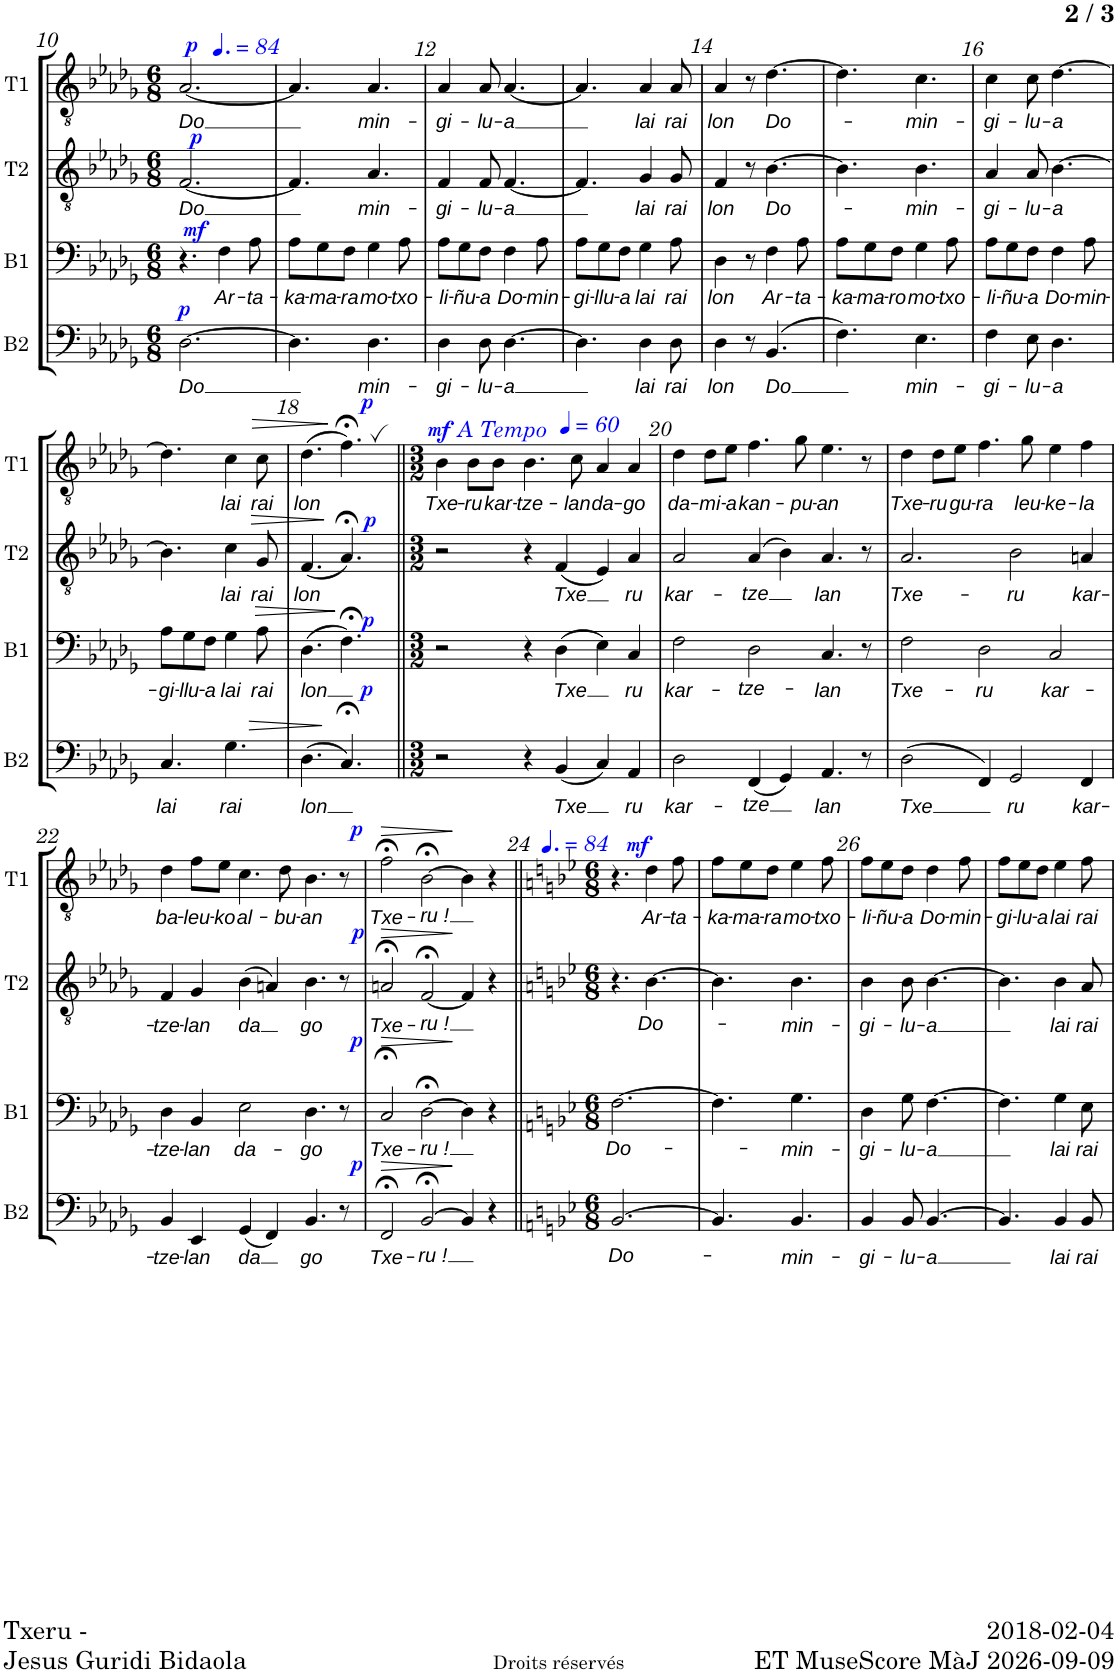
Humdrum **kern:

**kern	**text	**dynam	**kern	**text	**dynam	**kern	**text	**dynam	**kern	**text	**dynam
*part4	*part4	*part4	*part3	*part3	*part3	*part2	*part2	*part2	*part1	*part1	*part1
*staff4	*staff4	*staff4	*staff3	*staff3	*staff3	*staff2	*staff2	*staff2	*staff1	*staff1	*staff1
*I"Basse	*	*	*I"Baryton	*	*	*I"Ténor 2	*	*	*I"Ténor 1	*	*
*I'B2	*	*	*I'B1	*	*	*I'T2	*	*	*I'T1	*	*
!!LO:PB:g=z
*clefF4	*	*	*clefF4	*	*	*clefGv2	*	*	*clefGv2	*	*
*k[b-e-a-d-g-]	*	*	*k[b-e-a-d-g-]	*	*	*k[b-e-a-d-g-]	*	*	*k[b-e-a-d-g-]	*	*
*M6/8	*	*	*M6/8	*	*	*M6/8	*	*	*M6/8	*	*
*MM126	*	*	*MM126	*	*	*MM126	*	*	*MM126	*	*
=10	=10	=10	=10	=10	=10	=10	=10	=10	=10	=10	=10
!	!LO:LY:b	!LO:DY:a	!	!	!	!	!LO:LY:b	!LO:DY:a	!	!LO:LY:b	!LO:DY:a
[2.D-\	-Do	p	4.r	.	.	[2.F/	Do	p	[2.A-/	Do	p
!	!	!	!	!LO:LY:b	!LO:DY:a	!	!	!	!	!	!
.	.	.	4F\	Ar-	mf	.	.	.	.	.	.
!	!	!	!	!LO:LY:b	!	!	!	!	!	!	!
.	.	.	8A-\	-ta-	.	.	.	.	.	.	.
=11	=11	=11	=11	=11	=11	=11	=11	=11	=11	=11	=11
!	!	!	!	!LO:LY:b	!	!	!	!	!	!	!
4.D-\]	.	.	8A-\L	-ka-	.	4.F/]	.	.	4.A-/]	.	.
!	!	!	!	!LO:LY:b	!	!	!	!	!	!	!
.	.	.	8G-\	-ma-	.	.	.	.	.	.	.
!	!	!	!	!LO:LY:b	!	!	!	!	!	!	!
.	.	.	8F\J	-ra	.	.	.	.	.	.	.
!	!LO:LY:b	!	!	!LO:LY:b	!	!	!LO:LY:b	!	!	!LO:LY:b	!
4.D-\	min-	.	4G-\	mo-	.	4.A-/	min-	.	4.A-/	min-	.
!	!	!	!	!LO:LY:b	!	!	!	!	!	!	!
.	.	.	8A-\	-txo-	.	.	.	.	.	.	.
=12	=12	=12	=12	=12	=12	=12	=12	=12	=12	=12	=12
!	!LO:LY:b	!	!	!LO:LY:b	!	!	!LO:LY:b	!	!	!LO:LY:b	!
4D-\	-gi-	.	8A-\L	-li-	.	4F/	-gi-	.	4A-/	-gi-	.
!	!	!	!	!LO:LY:b	!	!	!	!	!	!	!
.	.	.	8G-\	-ñu-	.	.	.	.	.	.	.
!	!LO:LY:b	!	!	!LO:LY:b	!	!	!LO:LY:b	!	!	!LO:LY:b	!
8D-\	-lu-	.	8F\J	-a	.	8F/	-lu-	.	8A-/	-lu-	.
!	!LO:LY:b	!	!	!LO:LY:b	!	!	!LO:LY:b	!	!	!LO:LY:b	!
[4.D-\	-a	.	4F\	Do-	.	[4.F/	-a	.	[4.A-/	-a	.
!	!	!	!	!LO:LY:b	!	!	!	!	!	!	!
.	.	.	8A-\	-min-	.	.	.	.	.	.	.
=13	=13	=13	=13	=13	=13	=13	=13	=13	=13	=13	=13
!	!	!	!	!LO:LY:b	!	!	!	!	!	!	!
4.D-\]	.	.	8A-\L	-gi-	.	4.F/]	.	.	4.A-/]	.	.
!	!	!	!	!LO:LY:b	!	!	!	!	!	!	!
.	.	.	8G-\	-llu-	.	.	.	.	.	.	.
!	!	!	!	!LO:LY:b	!	!	!	!	!	!	!
.	.	.	8F\J	-a	.	.	.	.	.	.	.
!	!LO:LY:b	!	!	!LO:LY:b	!	!	!LO:LY:b	!	!	!LO:LY:b	!
4D-\	lai	.	4G-\	lai	.	4G-/	lai	.	4A-/	lai	.
!	!LO:LY:b	!	!	!LO:LY:b	!	!	!LO:LY:b	!	!	!LO:LY:b	!
8D-\	rai	.	8A-\	rai	.	8G-/	rai	.	8A-/	rai	.
=14	=14	=14	=14	=14	=14	=14	=14	=14	=14	=14	=14
!	!LO:LY:b	!	!	!LO:LY:b	!	!	!LO:LY:b	!	!	!LO:LY:b	!
4D-\	lon	.	4D-\	lon	.	4F/	lon	.	4A-/	lon	.
8r	.	.	8r	.	.	8r	.	.	8r	.	.
!	!LO:LY:b	!	!	!LO:LY:b	!	!	!LO:LY:b	!	!	!LO:LY:b	!
(4.BB-/	-Do	.	4F\	Ar-	.	[4.B-\	Do-	.	[4.d-\	Do-	.
!	!	!	!	!LO:LY:b	!	!	!	!	!	!	!
.	.	.	8A-\	-ta-	.	.	.	.	.	.	.
=15	=15	=15	=15	=15	=15	=15	=15	=15	=15	=15	=15
!	!	!	!	!LO:LY:b	!	!	!	!	!	!	!
4.F\)	.	.	8A-\L	-ka-	.	4.B-\]	.	.	4.d-\]	.	.
!	!	!	!	!LO:LY:b	!	!	!	!	!	!	!
.	.	.	8G-\	-ma-	.	.	.	.	.	.	.
!	!	!	!	!LO:LY:b	!	!	!	!	!	!	!
.	.	.	8F\J	-ro	.	.	.	.	.	.	.
!	!LO:LY:b	!	!	!LO:LY:b	!	!	!LO:LY:b	!	!	!LO:LY:b	!
4.E-\	min-	.	4G-\	mo-	.	4.B-\	-min-	.	4.c\	-min-	.
!	!	!	!	!LO:LY:b	!	!	!	!	!	!	!
.	.	.	8A-\	-txo-	.	.	.	.	.	.	.
=16	=16	=16	=16	=16	=16	=16	=16	=16	=16	=16	=16
!	!LO:LY:b	!	!	!LO:LY:b	!	!	!LO:LY:b	!	!	!LO:LY:b	!
4F\	-gi-	.	8A-\L	-li-	.	4A-/	-gi-	.	4c\	-gi-	.
!	!	!	!	!LO:LY:b	!	!	!	!	!	!	!
.	.	.	8G-\	-ñu-	.	.	.	.	.	.	.
!	!LO:LY:b	!	!	!LO:LY:b	!	!	!LO:LY:b	!	!	!LO:LY:b	!
8E-\	-lu-	.	8F\J	-a	.	8A-/	-lu-	.	8c\	-lu-	.
!	!LO:LY:b	!	!	!LO:LY:b	!	!	!LO:LY:b	!	!	!LO:LY:b	!
4.D-\	-a	.	4F\	Do-	.	[4.B-\	-a	.	[4.d-\	-a	.
!	!	!	!	!LO:LY:b	!	!	!	!	!	!	!
.	.	.	8A-\	-min-	.	.	.	.	.	.	.
!!LO:LB:g=z
=17	=17	=17	=17	=17	=17	=17	=17	=17	=17	=17	=17
!	!LO:LY:b	!	!	!LO:LY:b	!	!	!	!	!	!	!
4.C/	lai	.	8A-\L	-gi-	.	4.B-\]	.	.	4.d-\]	.	.
!	!	!	!	!LO:LY:b	!	!	!	!	!	!	!
.	.	.	8G-\	-llu-	.	.	.	.	.	.	.
!	!	!	!	!LO:LY:b	!	!	!	!	!	!	!
.	.	.	8F\J	-a	.	.	.	.	.	.	.
!	!LO:LY:b	!	!	!LO:LY:b	!	!	!LO:LY:b	!	!	!LO:LY:b	!
4.G-\	rai	.	4G-\	lai	.	4c\	lai	.	4c\	lai	.
!	!	!	!	!LO:LY:b	!LO:HP:b	!	!LO:LY:b	!LO:HP:b	!	!LO:LY:b	!LO:HP:b
.	.	.	8A-\	rai	>	8G-/	rai	>	8c\	rai	>
=18	=18	=18	=18	=18	=18	=18	=18	=18	=18	=18	=18
!	!LO:LY:b	!LO:HP:b	!	!LO:LY:b	!	!	!LO:LY:b	!	!	!LO:LY:b	!
*^	*	*	*^	*	*	*	*	*	*^	*	*
(4.D-\	2ryy	lon	>	(4.D-\	2ryy	lon	.	(4.F/	lon	.	(4.d-\	2ryy	lon	.
!	!	!	!	!	!	!	!	!	!	!LO:DY:n=1:a	!	!	!	!
4.C;</)	.	.	]	4.F;<\)	.	.	]	4.A-;</)	.	] p	4.f;<,\)	.	.	]
!	!	!	!	!	!	!	!	!	!	!	!	!	!	!LO:DY:a
.	16ryy	.	.	.	16ryy	.	.	.	.	.	.	4ryy	.	p
!	!	!	!LO:DY:a	!	!	!	!LO:DY:a	!	!	!	!	!	!	!
.	8.ryy	.	p	.	8.ryy	.	p	.	.	.	.	.	.	.
*v	*v	*	*	*	*	*	*	*	*	*	*v	*v	*	*
*	*	*	*v	*v	*	*	*	*	*	*	*	*
=19||	=19||	=19||	=19||	=19||	=19||	=19||	=19||	=19||	=19||	=19||	=19||
*M3/2	*	*	*M3/2	*	*	*M3/2	*	*	*M3/2	*	*
*	*	*	*	*	*	*	*	*	*MM60	*	*
*^	*	*	*^	*	*	*	*	*	*^	*	*
!	!	!	!	!	!	!	!	!	!	!	!LO:TX:a:i:color=#0000FF:t=A Tempo	!	!	!
!	!	!	!	!	!	!	!	!	!	!	!	!	!LO:LY:b	!LO:DY:a
*v	*v	*	*	*	*	*	*	*	*	*	*v	*v	*	*
*	*	*	*v	*v	*	*	*	*	*	*	*	*
2r	.	.	2r	.	.	2r	.	.	4B-\	Txe-	mf
!	!	!	!	!	!	!	!	!	!	!LO:LY:b	!
.	.	.	.	.	.	.	.	.	8B-\L	-ru	.
!	!	!	!	!	!	!	!	!	!	!LO:LY:b	!
.	.	.	.	.	.	.	.	.	8B-\J	kar-	.
!	!	!	!	!	!	!	!	!	!	!LO:LY:b	!
4r	.	.	4r	.	.	4r	.	.	4.B-\	-tze-	.
!	!LO:LY:b	!	!	!LO:LY:b	!	!	!LO:LY:b	!	!	!	!
(4BB-/	Txe	.	(4D-\	Txe	.	(4F/	-Txe	.	.	.	.
!	!	!	!	!	!	!	!	!	!	!LO:LY:b	!
.	.	.	.	.	.	.	.	.	8c\	-lan	.
!	!	!	!	!	!	!	!	!	!	!LO:LY:b	!
4C/)	.	.	4E-\)	.	.	4E-/)	.	.	4A-/	da-	.
!	!LO:LY:b	!	!	!LO:LY:b	!	!	!LO:LY:b	!	!	!LO:LY:b	!
4AA-/	ru	.	4C/	ru	.	4A-/	ru	.	4A-/	-go	.
=20	=20	=20	=20	=20	=20	=20	=20	=20	=20	=20	=20
!	!LO:LY:b	!	!	!LO:LY:b	!	!	!LO:LY:b	!	!	!LO:LY:b	!
2D-\	kar-	.	2F\	kar-	.	2A-/	kar-	.	4d-\	da-	.
!	!	!	!	!	!	!	!	!	!	!LO:LY:b	!
.	.	.	.	.	.	.	.	.	8d-\L	-mi-	.
!	!	!	!	!	!	!	!	!	!	!LO:LY:b	!
.	.	.	.	.	.	.	.	.	8e-\J	-a	.
!	!LO:LY:b	!	!	!LO:LY:b	!	!	!LO:LY:b	!	!	!LO:LY:b	!
(4FF/	-tze	.	2D-\	-tze-	.	(4A-/	-tze	.	4.f\	kan-	.
4GG-/)	.	.	.	.	.	4B-\)	.	.	.	.	.
!	!	!	!	!	!	!	!	!	!	!LO:LY:b	!
.	.	.	.	.	.	.	.	.	8g-\	-pu-	.
!	!LO:LY:b	!	!	!LO:LY:b	!	!	!LO:LY:b	!	!	!LO:LY:b	!
4.AA-/	lan	.	4.C/	-lan	.	4.A-/	lan	.	4.e-\	-an	.
8r	.	.	8r	.	.	8r	.	.	8r	.	.
=21	=21	=21	=21	=21	=21	=21	=21	=21	=21	=21	=21
!	!LO:LY:b	!	!	!LO:LY:b	!	!	!LO:LY:b	!	!	!LO:LY:b	!
(2D-\	-Txe	.	2F\	Txe-	.	2.A-/	Txe-	.	4d-\	Txe-	.
!	!	!	!	!	!	!	!	!	!	!LO:LY:b	!
.	.	.	.	.	.	.	.	.	8d-\L	-ru	.
!	!	!	!	!	!	!	!	!	!	!LO:LY:b	!
.	.	.	.	.	.	.	.	.	8e-\J	gu-	.
!	!	!	!	!LO:LY:b	!	!	!	!	!	!LO:LY:b	!
4FF/)	.	.	2D-\	-ru	.	.	.	.	4.f\	-ra	.
!	!LO:LY:b	!	!	!	!	!	!LO:LY:b	!	!	!	!
2GG-/	ru	.	.	.	.	2B-\	-ru	.	.	.	.
!	!	!	!	!	!	!	!	!	!	!LO:LY:b	!
.	.	.	.	.	.	.	.	.	8g-\	leu-	.
!	!	!	!	!LO:LY:b	!	!	!	!	!	!LO:LY:b	!
.	.	.	2C/	kar-	.	.	.	.	4e-\	-ke-	.
!	!LO:LY:b	!	!	!	!	!	!LO:LY:b	!	!	!LO:LY:b	!
4FF/	kar-	.	.	.	.	4An/	kar-	.	4f\	-la	.
!!LO:LB:g=z
=22	=22	=22	=22	=22	=22	=22	=22	=22	=22	=22	=22
!	!LO:LY:b	!	!	!LO:LY:b	!	!	!LO:LY:b	!	!	!LO:LY:b	!
4BB-/	-tze-	.	4D-\	-tze-	.	4F/	-tze-	.	4d-\	ba-	.
!	!LO:LY:b	!	!	!LO:LY:b	!	!	!LO:LY:b	!	!	!LO:LY:b	!
4EE-/	-lan	.	4BB-/	-lan	.	4G-/	-lan	.	8f\L	-leu-	.
!	!	!	!	!	!	!	!	!	!	!LO:LY:b	!
.	.	.	.	.	.	.	.	.	8e-\J	-ko	.
!	!LO:LY:b	!	!	!LO:LY:b	!	!	!LO:LY:b	!	!	!LO:LY:b	!
(4GG-/	-da	.	2E-\	da-	.	(4B-\	-da	.	4.c\	al-	.
4FF/)	.	.	.	.	.	4An/)	.	.	.	.	.
!	!	!	!	!	!	!	!	!	!	!LO:LY:b	!
.	.	.	.	.	.	.	.	.	8d-\	-bu-	.
!	!LO:LY:b	!	!	!LO:LY:b	!	!	!LO:LY:b	!	!	!LO:LY:b	!
4.BB-/	go	.	4.D-\	-go	.	4.B-\	go	.	4.B-\	-an	.
8r	.	.	8r	.	.	8r	.	.	8r	.	.
=23	=23	=23	=23	=23	=23	=23	=23	=23	=23	=23	=23
!	!LO:LY:b	!LO:HP:b	!	!LO:LY:b	!LO:HP:b	!	!LO:LY:b	!LO:HP:b	!	!LO:LY:b	!LO:HP:b
!	!	!LO:DY:n=1:a	!	!	!LO:DY:n=1:a	!	!	!LO:DY:n=1:a	!	!	!LO:DY:n=1:a
2FF;</	Txe-	> p	2C;</	Txe-	> p	2An;</	Txe-	> p	2f;<\	Txe-	> p
!	!LO:LY:b	!	!	!LO:LY:b	!	!	!LO:LY:b	!	!	!LO:LY:b	!
[>2BB-;</	-ru !	.	[2D-;<\	-ru !	.	[2F;</	-ru !	.	[2B-;<\	-ru !	.
4BB-/]	.	]	4D-\]	.	]	4F/]	.	]	4B-\]	.	]
4r	.	.	4r	.	.	4r	.	.	4r	.	.
=24||	=24||	=24||	=24||	=24||	=24||	=24||	=24||	=24||	=24||	=24||	=24||
*k[b-e-]	*	*	*k[b-e-]	*	*	*k[b-e-]	*	*	*k[b-e-]	*	*
*M6/8	*	*	*M6/8	*	*	*M6/8	*	*	*M6/8	*	*
*	*	*	*	*	*	*	*	*	*MM126	*	*
!	!LO:LY:b	!	!	!LO:LY:b	!	!	!	!	!	!	!
[>2.BB-/	Do-	.	[2.F\	Do-	.	4.r	.	.	4.r	.	.
!	!	!	!	!	!	!	!LO:LY:b	!	!	!LO:LY:b	!LO:DY:a
.	.	.	.	.	.	[4.B-\	Do-	.	4d\	Ar-	mf
!	!	!	!	!	!	!	!	!	!	!LO:LY:b	!
.	.	.	.	.	.	.	.	.	8f\	-ta-	.
=25	=25	=25	=25	=25	=25	=25	=25	=25	=25	=25	=25
!	!	!	!	!	!	!	!	!	!	!LO:LY:b	!
4.BB-/]	.	.	4.F\]	.	.	4.B-\]	.	.	8f\L	-ka-	.
!	!	!	!	!	!	!	!	!	!	!LO:LY:b	!
.	.	.	.	.	.	.	.	.	8e-\	-ma-	.
!	!	!	!	!	!	!	!	!	!	!LO:LY:b	!
.	.	.	.	.	.	.	.	.	8d\J	-ra	.
!	!LO:LY:b	!	!	!LO:LY:b	!	!	!LO:LY:b	!	!	!LO:LY:b	!
4.BB-/	-min-	.	4.G\	-min-	.	4.B-\	-min-	.	4e-\	mo-	.
!	!	!	!	!	!	!	!	!	!	!LO:LY:b	!
.	.	.	.	.	.	.	.	.	8f\	-txo-	.
=26	=26	=26	=26	=26	=26	=26	=26	=26	=26	=26	=26
!	!LO:LY:b	!	!	!LO:LY:b	!	!	!LO:LY:b	!	!	!LO:LY:b	!
4BB-/	-gi-	.	4D\	-gi-	.	4B-\	-gi-	.	8f\L	-li-	.
!	!	!	!	!	!	!	!	!	!	!LO:LY:b	!
.	.	.	.	.	.	.	.	.	8e-\	-ñu-	.
!	!LO:LY:b	!	!	!LO:LY:b	!	!	!LO:LY:b	!	!	!LO:LY:b	!
8BB-/	-lu-	.	8G\	-lu-	.	8B-\	-lu-	.	8d\J	-a	.
!	!LO:LY:b	!	!	!LO:LY:b	!	!	!LO:LY:b	!	!	!LO:LY:b	!
[>4.BB-/	-a	.	[4.F\	-a	.	[4.B-\	-a	.	4d\	Do-	.
!	!	!	!	!	!	!	!	!	!	!LO:LY:b	!
.	.	.	.	.	.	.	.	.	8f\	-min-	.
=27	=27	=27	=27	=27	=27	=27	=27	=27	=27	=27	=27
!	!	!	!	!	!	!	!	!	!	!LO:LY:b	!
4.BB-/]	.	.	4.F\]	.	.	4.B-\]	.	.	8f\L	-gi-	.
!	!	!	!	!	!	!	!	!	!	!LO:LY:b	!
.	.	.	.	.	.	.	.	.	8e-\	-lu-	.
!	!	!	!	!	!	!	!	!	!	!LO:LY:b	!
.	.	.	.	.	.	.	.	.	8d\J	-a	.
!	!LO:LY:b	!	!	!LO:LY:b	!	!	!LO:LY:b	!	!	!LO:LY:b	!
4BB-/	lai	.	4G\	lai	.	4B-\	lai	.	4e-\	lai	.
!	!LO:LY:b	!	!	!LO:LY:b	!	!	!LO:LY:b	!	!	!LO:LY:b	!
8BB-/	rai	.	8E-\	rai	.	8A/	rai	.	8f\	rai	.
=	=	=	=	=	=	=	=	=	=	=	=
*-	*-	*-	*-	*-	*-	*-	*-	*-	*-	*-	*-
